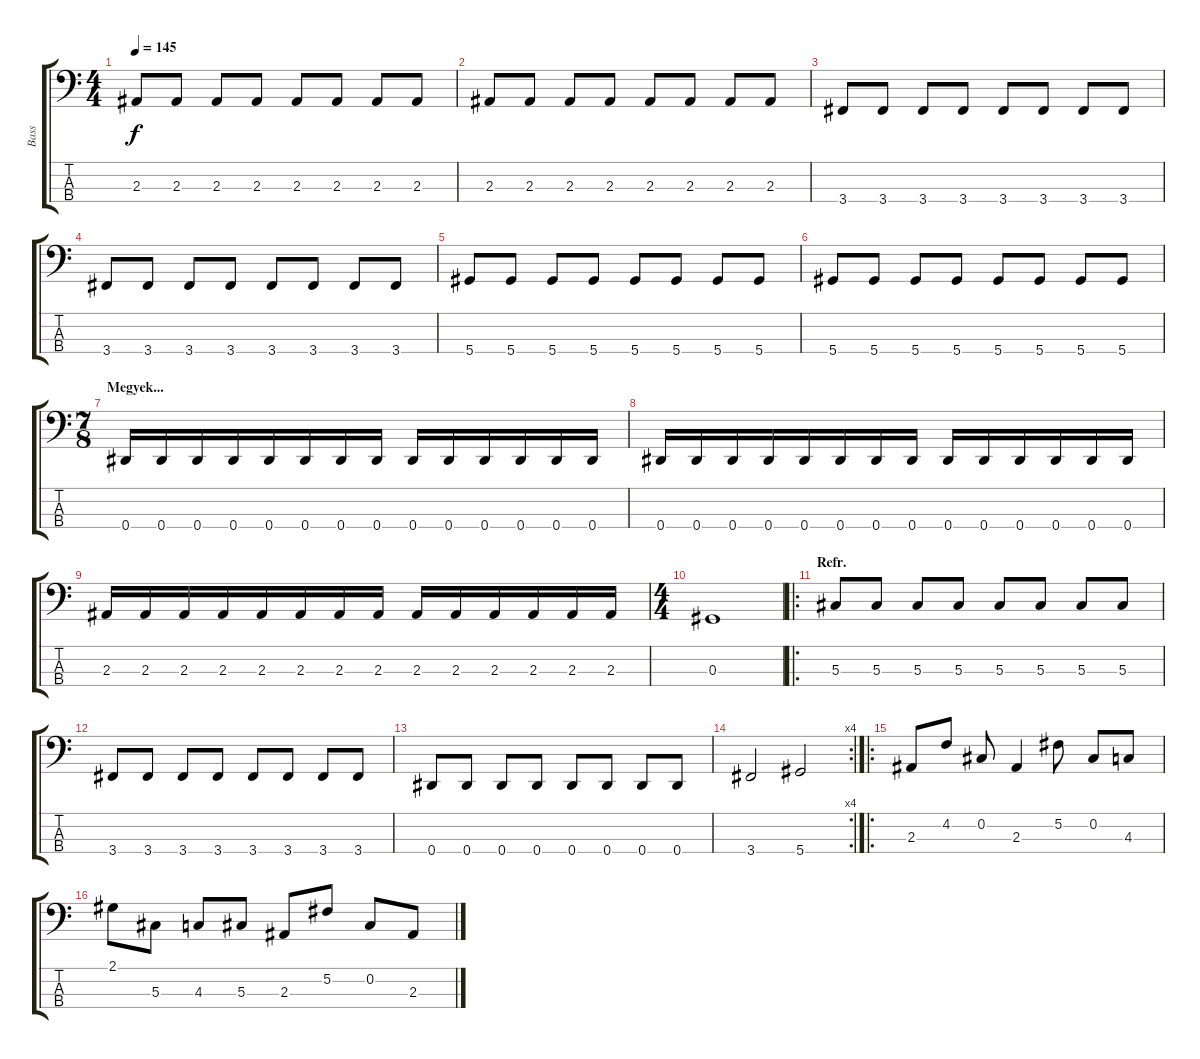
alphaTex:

\track ("Bass" "Bass") {instrument electricbassfinger}
\staff {score tabs}
\tuning (Gb2 Db2 Ab1 Eb1) {hide}
\ts (4 4)
\tempo 145
\clef f4
\ks c
2.3.8{dy f} 2.3.8 2.3.8 2.3.8 2.3.8 2.3.8 2.3.8 2.3.8 |
2.3.8 2.3.8 2.3.8 2.3.8 2.3.8 2.3.8 2.3.8 2.3.8 |
3.4.8 3.4.8 3.4.8 3.4.8 3.4.8 3.4.8 3.4.8 3.4.8 |
3.4.8 3.4.8 3.4.8 3.4.8 3.4.8 3.4.8 3.4.8 3.4.8 |
5.4.8 5.4.8 5.4.8 5.4.8 5.4.8 5.4.8 5.4.8 5.4.8 |
5.4.8 5.4.8 5.4.8 5.4.8 5.4.8 5.4.8 5.4.8 5.4.8 |
\ts (7 8)
\section ("" "Megyek...")
0.4.16 0.4.16 0.4.16 0.4.16 0.4.16 0.4.16 0.4.16 0.4.16 0.4.16 0.4.16 0.4.16 0.4.16 0.4.16 0.4.16 |
0.4.16 0.4.16 0.4.16 0.4.16 0.4.16 0.4.16 0.4.16 0.4.16 0.4.16 0.4.16 0.4.16 0.4.16 0.4.16 0.4.16 |
2.3.16 2.3.16 2.3.16 2.3.16 2.3.16 2.3.16 2.3.16 2.3.16 2.3.16 2.3.16 2.3.16 2.3.16 2.3.16 2.3.16 |
\ts (4 4)
0.3.1 |
\ro
\section ("" "Refr.")
5.3.8 5.3.8 5.3.8 5.3.8 5.3.8 5.3.8 5.3.8 5.3.8 |
3.4.8 3.4.8 3.4.8 3.4.8 3.4.8 3.4.8 3.4.8 3.4.8 |
0.4.8 0.4.8 0.4.8 0.4.8 0.4.8 0.4.8 0.4.8 0.4.8 |
\rc 4
3.4.2 5.4.2 |
\ro
2.3.8 4.2.8 0.2.8 2.3.4 5.2.8 0.2.8 4.3.8 |
2.1.8 5.3.8 4.3.8 5.3.8 2.3.8 5.2.8 0.2.8 2.3.8
